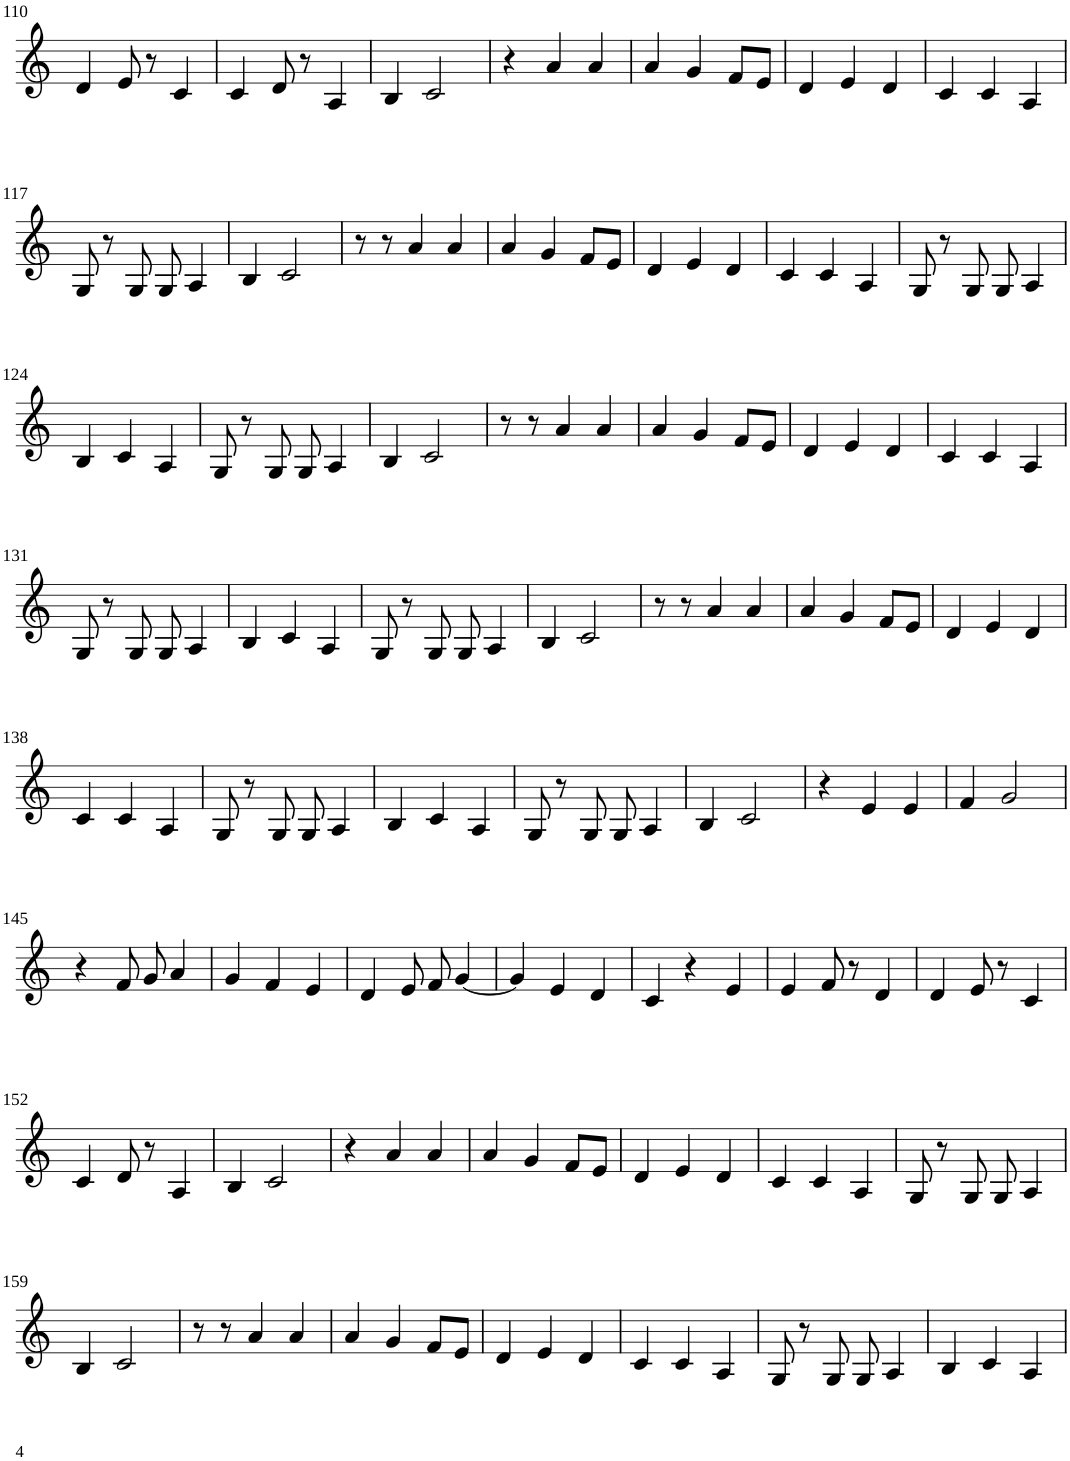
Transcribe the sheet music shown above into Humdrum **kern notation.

**kern
*part1
*staff1
*I"Violin
!!LO:PB:g=z
*clefG2
*k[]
*M6/8
=110
4d/
8e/
8r
4c/
=111
4c/
8d/
8r
4A/
=112
4B/
2c/
=113
4r
4a/
4a/
=114
4a/
4g/
8f/L
8e/J
=115
4d/
4e/
4d/
=116
4c/
4c/
4A/
!!LO:LB:g=z
=117
8G/
8r
8G/
8G/
4A/
=118
4B/
2c/
=119
8r
8r
4a/
4a/
=120
4a/
4g/
8f/L
8e/J
=121
4d/
4e/
4d/
=122
4c/
4c/
4A/
=123
8G/
8r
8G/
8G/
4A/
!!LO:LB:g=z
=124
4B/
4c/
4A/
=125
8G/
8r
8G/
8G/
4A/
=126
4B/
2c/
=127
8r
8r
4a/
4a/
=128
4a/
4g/
8f/L
8e/J
=129
4d/
4e/
4d/
=130
4c/
4c/
4A/
!!LO:LB:g=z
=131
8G/
8r
8G/
8G/
4A/
=132
4B/
4c/
4A/
=133
8G/
8r
8G/
8G/
4A/
=134
4B/
2c/
=135
8r
8r
4a/
4a/
=136
4a/
4g/
8f/L
8e/J
=137
4d/
4e/
4d/
!!LO:LB:g=z
=138
4c/
4c/
4A/
=139
8G/
8r
8G/
8G/
4A/
=140
4B/
4c/
4A/
=141
8G/
8r
8G/
8G/
4A/
=142
4B/
2c/
=143
4r
4e/
4e/
=144
4f/
2g/
!!LO:LB:g=z
=145
4r
8f/
8g/
4a/
=146
4g/
4f/
4e/
=147
4d/
8e/
8f/
[4g/
=148
4g/]
4e/
4d/
=149
4c/
4r
4e/
=150
4e/
8f/
8r
4d/
=151
4d/
8e/
8r
4c/
!!LO:LB:g=z
=152
4c/
8d/
8r
4A/
=153
4B/
2c/
=154
4r
4a/
4a/
=155
4a/
4g/
8f/L
8e/J
=156
4d/
4e/
4d/
=157
4c/
4c/
4A/
=158
8G/
8r
8G/
8G/
4A/
!!LO:LB:g=z
=159
4B/
2c/
=160
8r
8r
4a/
4a/
=161
4a/
4g/
8f/L
8e/J
=162
4d/
4e/
4d/
=163
4c/
4c/
4A/
=164
8G/
8r
8G/
8G/
4A/
=165
4B/
4c/
4A/
=
*-
